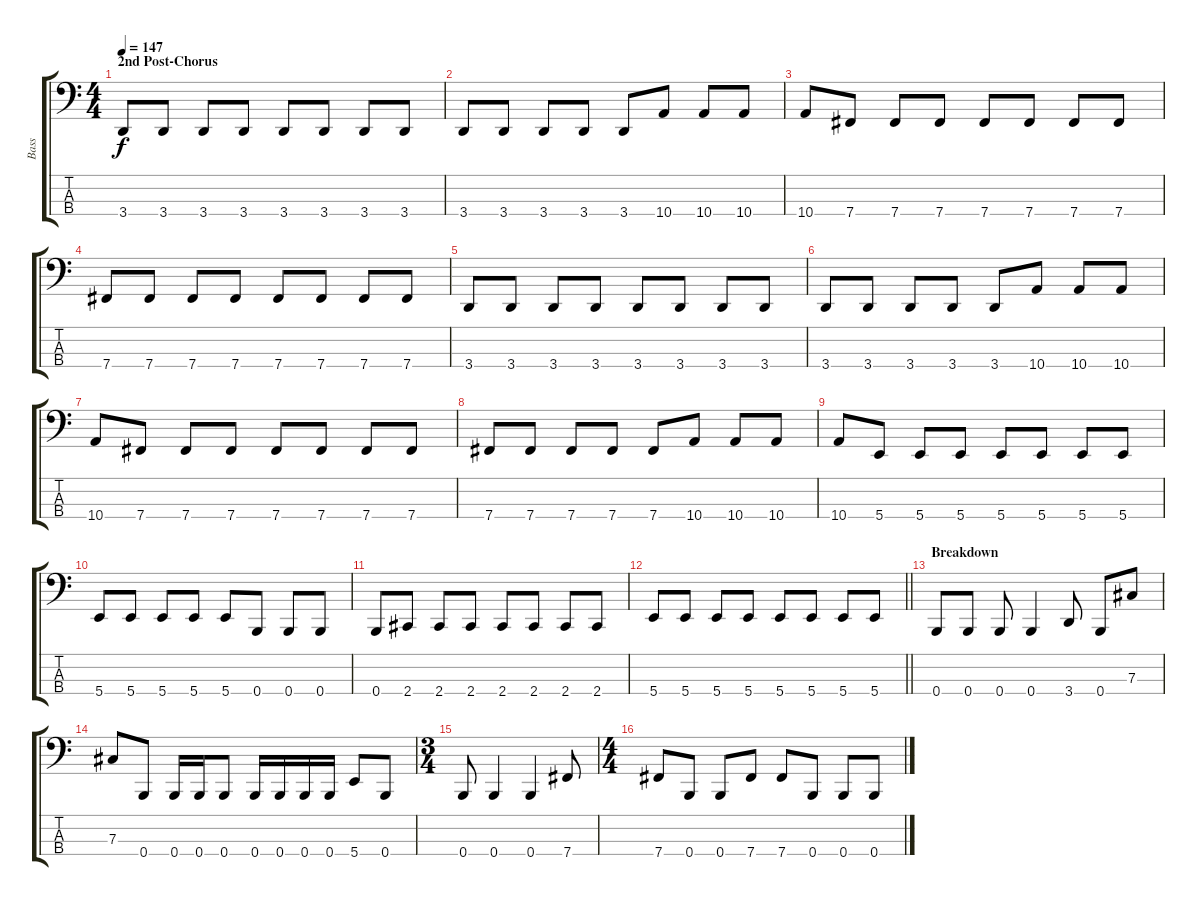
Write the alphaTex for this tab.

\track ("Bass" "Bass") {instrument electricbassfinger}
\staff {score tabs}
\tuning (E2 B1 Gb1 B0) {hide}
\ts (4 4)
\section ("" "2nd Post-Chorus")
\tempo 147
\clef f4
\ks c
3.4.8{dy f} 3.4.8 3.4.8 3.4.8 3.4.8 3.4.8 3.4.8 3.4.8 |
3.4.8 3.4.8 3.4.8 3.4.8 3.4.8 10.4.8 10.4.8 10.4.8 |
10.4.8 7.4.8 7.4.8 7.4.8 7.4.8 7.4.8 7.4.8 7.4.8 |
7.4.8 7.4.8 7.4.8 7.4.8 7.4.8 7.4.8 7.4.8 7.4.8 |
3.4.8 3.4.8 3.4.8 3.4.8 3.4.8 3.4.8 3.4.8 3.4.8 |
3.4.8 3.4.8 3.4.8 3.4.8 3.4.8 10.4.8 10.4.8 10.4.8 |
10.4.8 7.4.8 7.4.8 7.4.8 7.4.8 7.4.8 7.4.8 7.4.8 |
7.4.8 7.4.8 7.4.8 7.4.8 7.4.8 10.4.8 10.4.8 10.4.8 |
10.4.8 5.4.8 5.4.8 5.4.8 5.4.8 5.4.8 5.4.8 5.4.8 |
5.4.8 5.4.8 5.4.8 5.4.8 5.4.8 0.4.8 0.4.8 0.4.8 |
0.4.8 2.4.8 2.4.8 2.4.8 2.4.8 2.4.8 2.4.8 2.4.8 |
\barLineRight lightlight
5.4.8 5.4.8 5.4.8 5.4.8 5.4.8 5.4.8 5.4.8 5.4.8 |
\section ("" "Breakdown")
0.4.8 0.4.8 0.4.8 0.4.4 3.4.8 0.4.8 7.3.8 |
7.3.8 0.4.8 0.4.16 0.4.16 0.4.8 0.4.16 0.4.16 0.4.16 0.4.16 5.4.8 0.4.8 |
\ts (3 4)
0.4.8 0.4.4 0.4.4 7.4.8 |
\ts (4 4)
7.4.8 0.4.8 0.4.8 7.4.8 7.4.8 0.4.8 0.4.8 0.4.8
